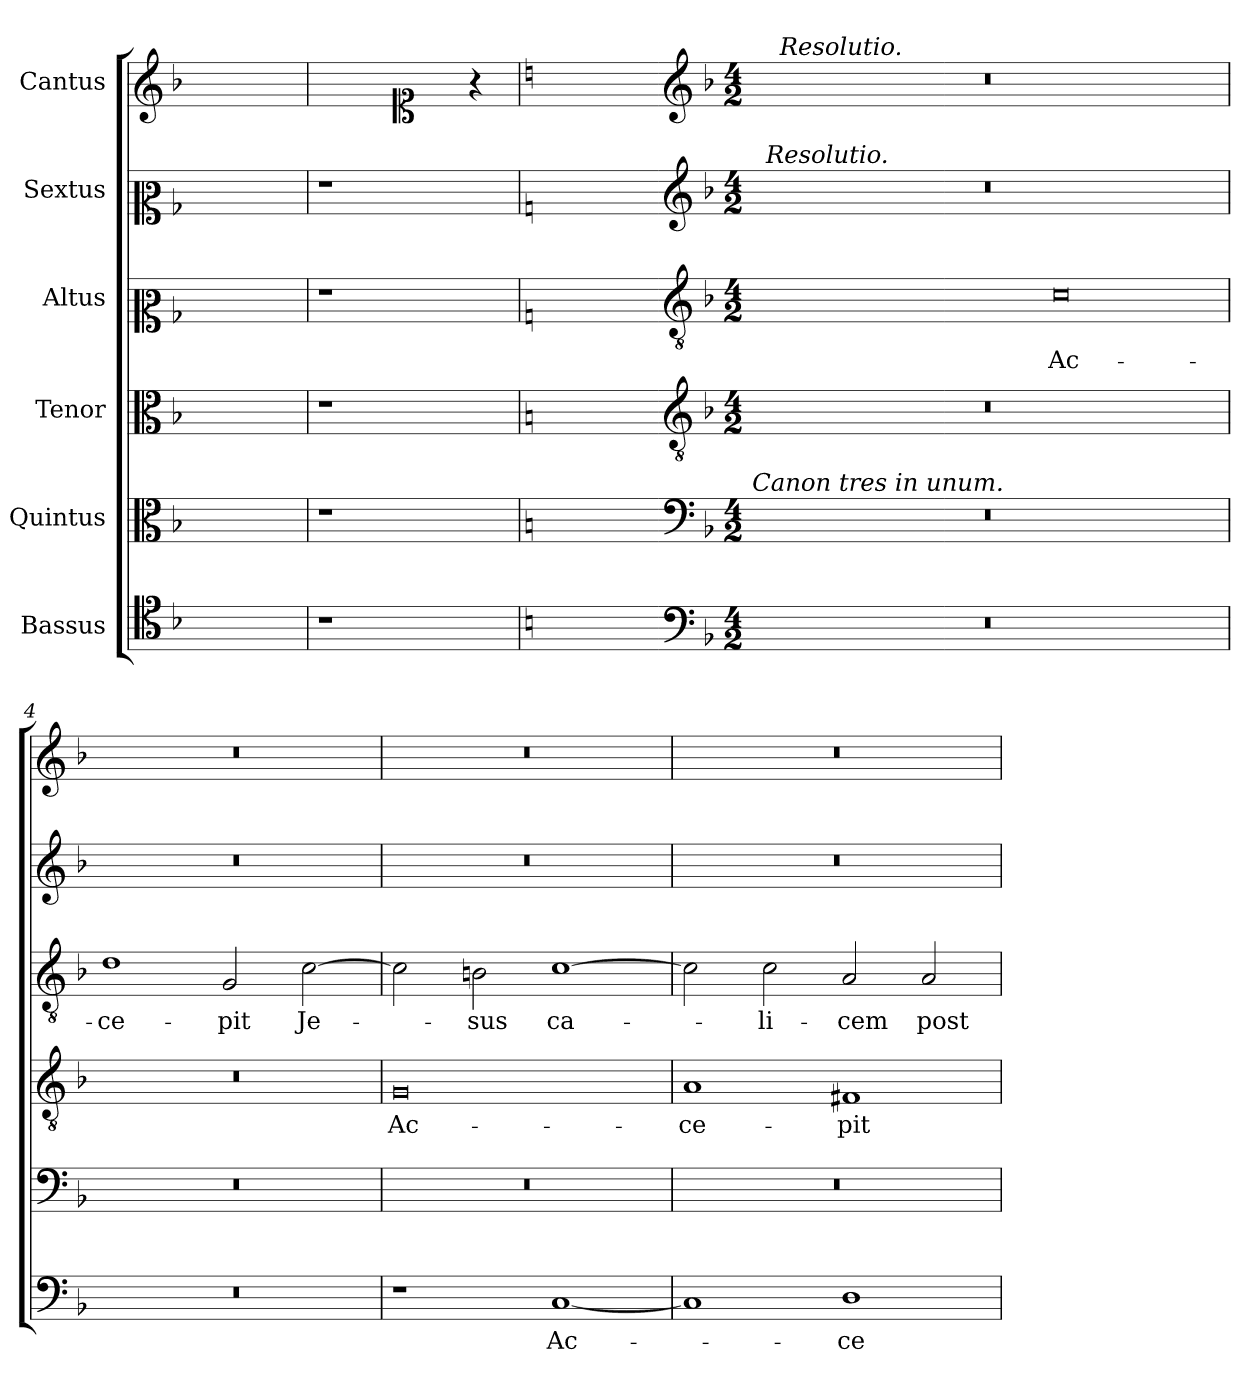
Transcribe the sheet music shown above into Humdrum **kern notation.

**kern	**text	**kern	**kern	**text	**kern	**text	**kern	**kern
*part6	*part6	*part5	*part4	*part4	*part3	*part3	*part2	*part1
*staff6	*staff6	*staff5	*staff4	*staff4	*staff3	*staff3	*staff2	*staff1
*I"Bassus	*	*I"Quintus	*I"Tenor	*	*I"Altus	*	*I"Sextus	*I"Cantus
*clefC4	*	*clefC3	*clefC3	*	*clefC2	*	*clefC2	*clefG2
*k[b-]	*	*k[b-]	*k[b-]	*	*k[b-]	*	*k[b-]	*k[b-]
*F:	*	*F:	*F:	*	*F:	*	*F:	*F:
=1	=1	=1	=1	=1	=1	=1	=1	=1
1ryy	.	1ryy	1ryy	.	1ryy	.	1ryy	1ryy
=2	=2	=2	=2	=2	=2	=2	=2	=2
1r	.	1r	1r	.	1r	.	1r	4ryy
.	.	.	.	.	.	.	.	4ryy
*	*	*	*	*	*	*	*	*clefC1
.	.	.	.	.	.	.	.	4ryy
.	.	.	.	.	.	.	.	4r
=3	=3	=3	=3	=3	=3	=3	=3	=3
*k[]	*	*k[]	*k[]	*	*k[]	*	*k[]	*k[]
*C:	*	*C:	*C:	*	*C:	*	*C:	*C:
1ryy	.	1ryy	1ryy	.	1ryy	.	1ryy	1ryy
=3X1-	=3X1-	=3X1-	=3X1-	=3X1-	=3X1-	=3X1-	=3X1-	=3X1-
*clefF4	*	*clefF4	*clefGv2	*	*clefGv2	*	*clefG2	*clefG2
*k[b-]	*	*k[b-]	*k[b-]	*	*k[b-]	*	*k[b-]	*k[b-]
*F:	*	*F:	*F:	*	*F:	*	*F:	*F:
*M4/2	*	*M4/2	*M4/2	*	*M4/2	*	*M4/2	*M4/2
.	.	.	.	.	0qryy	.	.	.
!	!	!LO:TX:a:i:t=Canon tres in unum.	!	!	!	!	!	!
!	!	!	!	!	!	!LO:LY:b	!	!
*	*	*	*	*	*	*	*^	*^
0r	.	0r	0r	.	0c	Ac-	0r	32ryy	0r	16ryy
!	!	!	!	!	!	!	!	!LO:TX:a:i:t=Resolutio.	!	!
.	.	.	.	.	.	.	.	1ryy	.	.
!	!	!	!	!	!	!	!	!	!	!LO:TX:a:i:t=Resolutio.
.	.	.	.	.	.	.	.	.	.	1ryy
.	.	.	.	.	.	.	.	2ryy	.	.
.	.	.	.	.	.	.	.	.	.	2...ryy
.	.	.	.	.	.	.	.	4...ryy	.	.
=4	=4	=4	=4	=4	=4	=4	=4	=4	=4	=4
!	!	!	!	!	!	!LO:LY:b	!	!	!	!
*	*	*	*	*	*	*	*v	*v	*	*
*	*	*	*	*	*	*	*	*v	*v
0r	.	0r	0r	.	1d	-ce-	0r	0r
!	!	!	!	!	!	!LO:LY:b	!	!
.	.	.	.	.	2G/	-pit	.	.
!	!	!	!	!	!	!LO:LY:b	!	!
.	.	.	.	.	[2c\	Je-	.	.
=5	=5	=5	=5	=5	=5	=5	=5	=5
!	!	!	!	!LO:LY:b	!	!	!	!
1r	.	0r	0G	Ac-	2c\]	.	0r	0r
!	!	!	!	!	!	!LO:LY:b	!	!
.	.	.	.	.	2Bn\	-sus	.	.
!	!LO:LY:b	!	!	!	!	!LO:LY:b	!	!
[1C	Ac-	.	.	.	[1c	ca-	.	.
=6	=6	=6	=6	=6	=6	=6	=6	=6
!	!	!	!	!LO:LY:b	!	!	!	!
1C]	.	0r	1A	-ce-	2c\]	.	0r	0r
!	!	!	!	!	!	!LO:LY:b	!	!
.	.	.	.	.	2c\	-li-	.	.
!	!LO:LY:b	!	!	!LO:LY:b	!	!LO:LY:b	!	!
1D	-ce-	.	1F#X	-pit	2A/	-cem	.	.
!	!	!	!	!	!	!LO:LY:b	!	!
.	.	.	.	.	2A/	post-	.	.
=	=	=	=	=	=	=	=	=
*-	*-	*-	*-	*-	*-	*-	*-	*-
